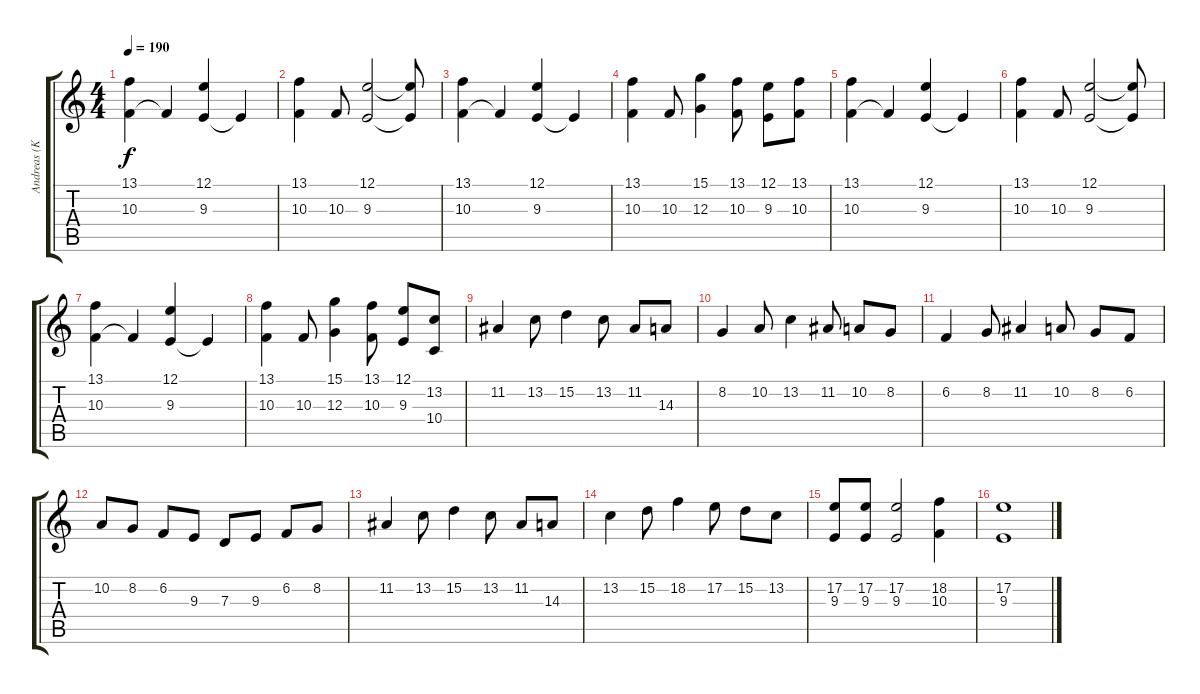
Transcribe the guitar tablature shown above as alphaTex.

\track ("Andreas (Keyboard)" "Andreas (K") {instrument tremolostrings}
\staff {score tabs}
\tuning (E4 B3 G3 D3 A2 E2) {hide}
\ts (4 4)
\tempo 190
\clef g2
\ks c
(13.1 10.3).4{dy f} 10.3{t}.4 (12.1 9.3).4 9.3{t}.4 |
(13.1 10.3).4 10.3.8 (12.1 9.3).2 (12.1{t} 9.3{t}).8 |
(13.1 10.3).4 10.3{t}.4 (12.1 9.3).4 9.3{t}.4 |
(13.1 10.3).4 10.3.8 (15.1 12.3).4 (13.1 10.3).8 (12.1 9.3).8 (13.1 10.3).8 |
(13.1 10.3).4 10.3{t}.4 (12.1 9.3).4 9.3{t}.4 |
(13.1 10.3).4 10.3.8 (12.1 9.3).2 (12.1{t} 9.3{t}).8 |
(13.1 10.3).4 10.3{t}.4 (12.1 9.3).4 9.3{t}.4 |
(13.1 10.3).4 10.3.8 (15.1 12.3).4 (13.1 10.3).8 (12.1 9.3).8 (13.2 10.4).8 |
11.2.4 13.2.8 15.2.4 13.2.8 11.2.8 14.3.8 |
8.2.4 10.2.8 13.2.4 11.2.8 10.2.8 8.2.8 |
6.2.4 8.2.8 11.2.4 10.2.8 8.2.8 6.2.8 |
10.2.8 8.2.8 6.2.8 9.3.8 7.3.8 9.3.8 6.2.8 8.2.8 |
11.2.4 13.2.8 15.2.4 13.2.8 11.2.8 14.3.8 |
13.2.4 15.2.8 18.2.4 17.2.8 15.2.8 13.2.8 |
(17.2 9.3).8 (17.2 9.3).8 (17.2 9.3).2 (18.2 10.3).4 |
(17.2 9.3).1
